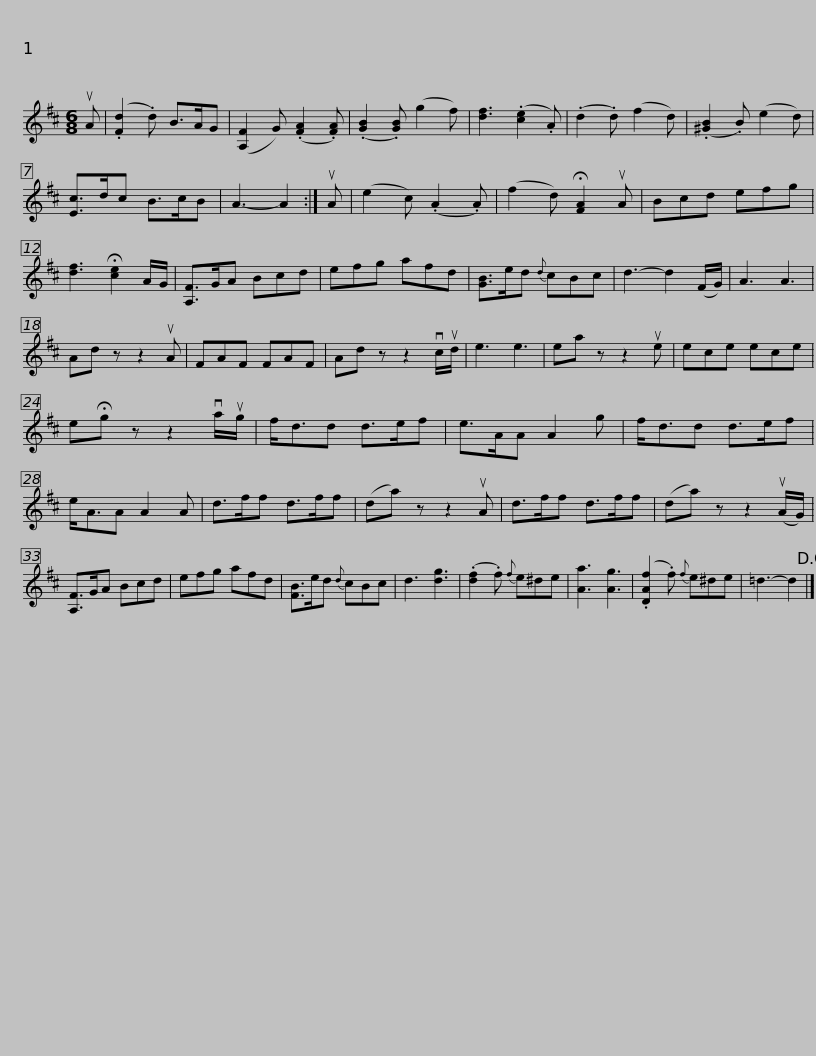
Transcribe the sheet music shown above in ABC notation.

X:1
L:1/8
M:6/8
I:linebreak $
K:D
V:1 treble
V:1
 uA | (.[Fd]2 .d) B>AG | ([A,F]2 G) (.[FA]2 .[FA]) | (.[GB]2 .[GB]) (g2 f) | [df]3 (.[ce]2 .A) | %5
 (.d2 .d) (f2 d) | (.[^GB]2 .B) (e2 d) | [Ec]>dc B>cB | A3- A2 :| uA |$ %10
 (e2 c) (.A2 .A) | (f2 d) !fermata![FA]2 uA | Bcd efg | [df]3 !fermata![ce]2 A/G/ | [A,F]>GA Bcd | %15
 efg afd | [GB]>ed{d} cBc | d3- d2 (F/G/) |$ A3 A3 | Ad z z2 uA | %20
 FAF FAF | Ad z z2 vc/ud/ | e3 e3 | ea z z2 ue | ece ece | %25
 e!fermata!g z z2 va/ug/ |$ f<dd d>ef | e>AA A2 g | f<dd d>ef | e<AA A2 A | %30
 d>ff d>ff | (da) z z2 uA | d>ff d>ff |$ (da) z z2 (uA/G/) | [A,F]>GA Bcd | %35
 efg afd | [FB]>ed{d} cBc | d3 [dg]3 | (.[df]2 .f){f} e^de | [Aa]3 [Ag]3 |$ %40
 (.[DAf]2 .f){f} e^de | =d3- d2!D.C.! |] %42
